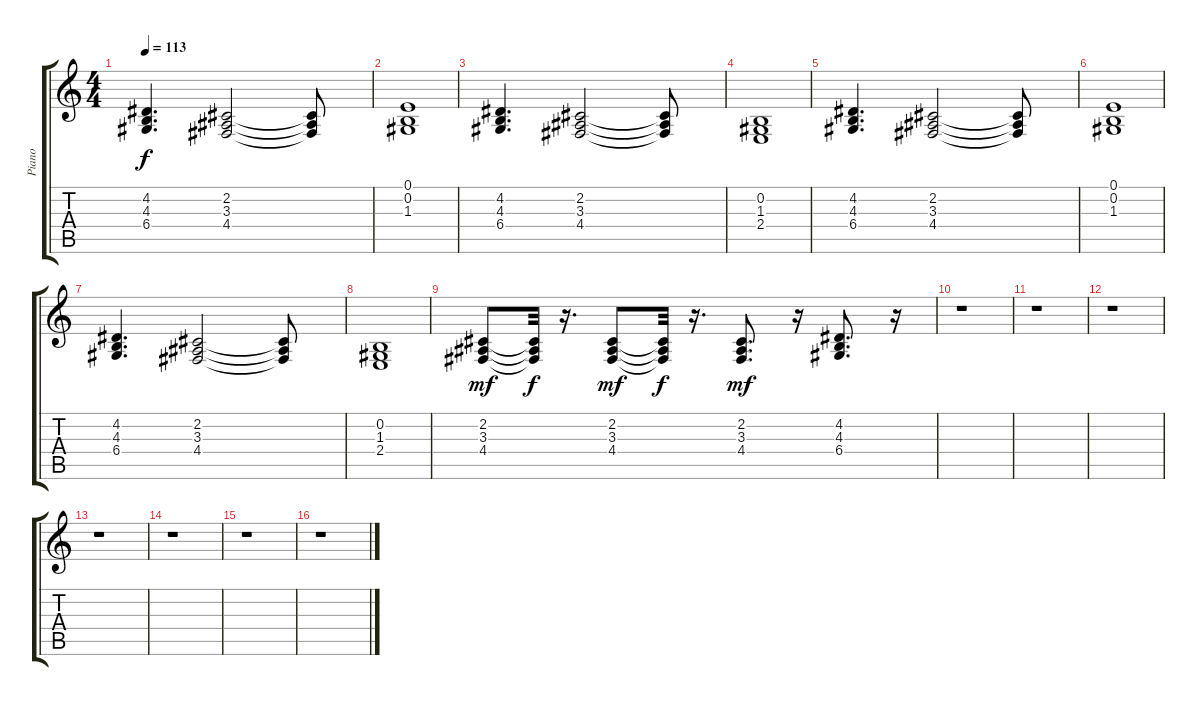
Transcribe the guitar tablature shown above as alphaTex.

\track ("Piano" "Piano") {instrument electricpiano2}
\staff {score tabs}
\tuning (E4 B3 G3 D3 A2 E2) {hide}
\ts (4 4)
\tempo 113
\clef g2
\ks c
(4.2 4.3 6.4).4{d dy f} (2.2 3.3 4.4).2 (2.2{t} 3.3{t} 4.4{t}).8 |
(0.1 0.2 1.3).1 |
(4.2 4.3 6.4).4{d} (2.2 3.3 4.4).2 (2.2{t} 3.3{t} 4.4{t}).8 |
(0.2 1.3 2.4).1 |
(4.2 4.3 6.4).4{d} (2.2 3.3 4.4).2 (2.2{t} 3.3{t} 4.4{t}).8 |
(0.1 0.2 1.3).1 |
(4.2 4.3 6.4).4{d} (2.2 3.3 4.4).2 (2.2{t} 3.3{t} 4.4{t}).8 |
(0.2 1.3 2.4).1 |
(2.2 3.3 4.4).8{dy mf} (2.2{t} 3.3{t} 4.4{t}).32{dy f} r.16{d} (2.2 3.3 4.4).8{dy mf} (2.2{t} 3.3{t} 4.4{t}).32{dy f} r.16{d} (2.2 3.3 4.4).8{d dy mf} r.16 (4.2 4.3 6.4).8{d} r.16 |
r.1 |
r.1 |
r.1 |
r.1 |
r.1 |
r.1 |
r.1
